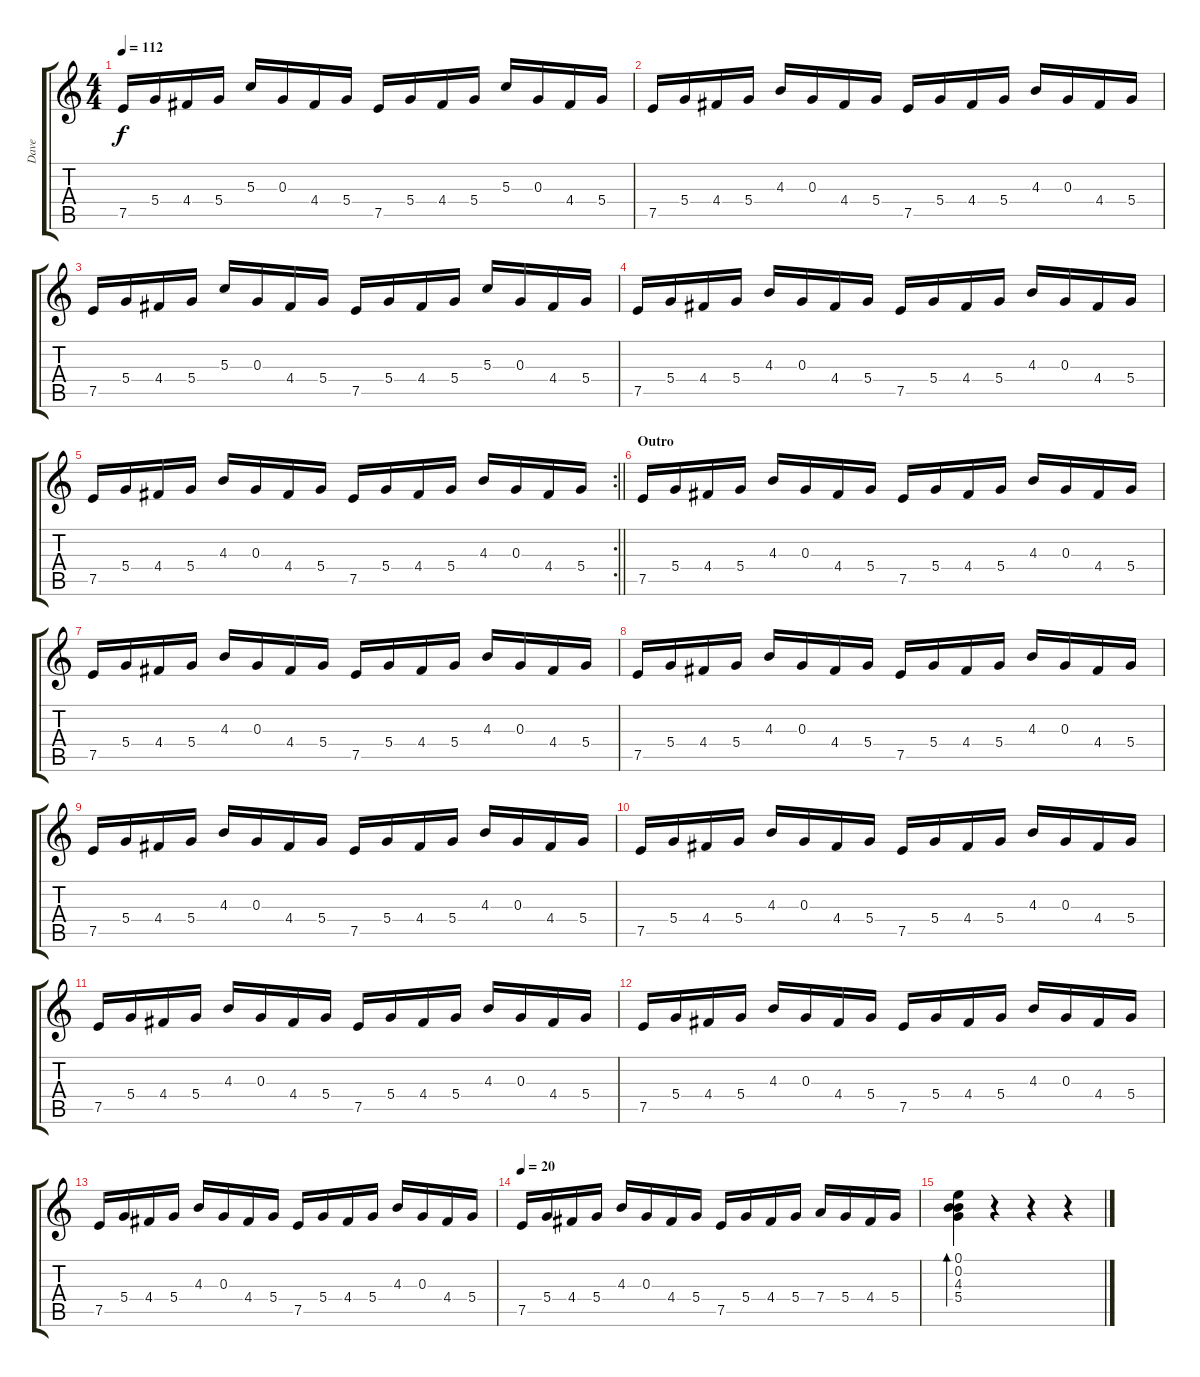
\track ("Dave" "Dave") {instrument distortionguitar}
\staff {score tabs}
\tuning (E4 B3 G3 D3 A2 E2) {hide}
\ts (4 4)
\tempo 112
\clef g2
\ks c
7.5.16{dy f} 5.4.16 4.4.16 5.4.16 5.3.16 0.3.16 4.4.16 5.4.16 7.5.16 5.4.16 4.4.16 5.4.16 5.3.16 0.3.16 4.4.16 5.4.16 |
7.5.16 5.4.16 4.4.16 5.4.16 4.3.16 0.3.16 4.4.16 5.4.16 7.5.16 5.4.16 4.4.16 5.4.16 4.3.16 0.3.16 4.4.16 5.4.16 |
7.5.16 5.4.16 4.4.16 5.4.16 5.3.16 0.3.16 4.4.16 5.4.16 7.5.16 5.4.16 4.4.16 5.4.16 5.3.16 0.3.16 4.4.16 5.4.16 |
7.5.16 5.4.16 4.4.16 5.4.16 4.3.16 0.3.16 4.4.16 5.4.16 7.5.16 5.4.16 4.4.16 5.4.16 4.3.16 0.3.16 4.4.16 5.4.16 |
\rc 2
\barLineRight lightlight
7.5.16 5.4.16 4.4.16 5.4.16 4.3.16 0.3.16 4.4.16 5.4.16 7.5.16 5.4.16 4.4.16 5.4.16 4.3.16 0.3.16 4.4.16 5.4.16 |
\section ("" "Outro")
7.5.16 5.4.16 4.4.16 5.4.16 4.3.16 0.3.16 4.4.16 5.4.16 7.5.16 5.4.16 4.4.16 5.4.16 4.3.16 0.3.16 4.4.16 5.4.16 |
7.5.16 5.4.16 4.4.16 5.4.16 4.3.16 0.3.16 4.4.16 5.4.16 7.5.16 5.4.16 4.4.16 5.4.16 4.3.16 0.3.16 4.4.16 5.4.16 |
7.5.16 5.4.16 4.4.16 5.4.16 4.3.16 0.3.16 4.4.16 5.4.16 7.5.16 5.4.16 4.4.16 5.4.16 4.3.16 0.3.16 4.4.16 5.4.16 |
7.5.16 5.4.16 4.4.16 5.4.16 4.3.16 0.3.16 4.4.16 5.4.16 7.5.16 5.4.16 4.4.16 5.4.16 4.3.16 0.3.16 4.4.16 5.4.16 |
7.5.16 5.4.16 4.4.16 5.4.16 4.3.16 0.3.16 4.4.16 5.4.16 7.5.16 5.4.16 4.4.16 5.4.16 4.3.16 0.3.16 4.4.16 5.4.16 |
7.5.16 5.4.16 4.4.16 5.4.16 4.3.16 0.3.16 4.4.16 5.4.16 7.5.16 5.4.16 4.4.16 5.4.16 4.3.16 0.3.16 4.4.16 5.4.16 |
7.5.16 5.4.16 4.4.16 5.4.16 4.3.16 0.3.16 4.4.16 5.4.16 7.5.16 5.4.16 4.4.16 5.4.16 4.3.16 0.3.16 4.4.16 5.4.16 |
7.5.16 5.4.16 4.4.16 5.4.16 4.3.16 0.3.16 4.4.16 5.4.16 7.5.16 5.4.16 4.4.16 5.4.16 4.3.16 0.3.16 4.4.16 5.4.16 |
\tempo 20
7.5.16 5.4.16 4.4.16 5.4.16 4.3.16 0.3.16 4.4.16 5.4.16 7.5.16 5.4.16 4.4.16 5.4.16 7.4.16 5.4.16 4.4.16 5.4.16 |
(0.1 0.2 4.3 5.4).4{bd 60 volume 0} r.4 r.4 r.4
